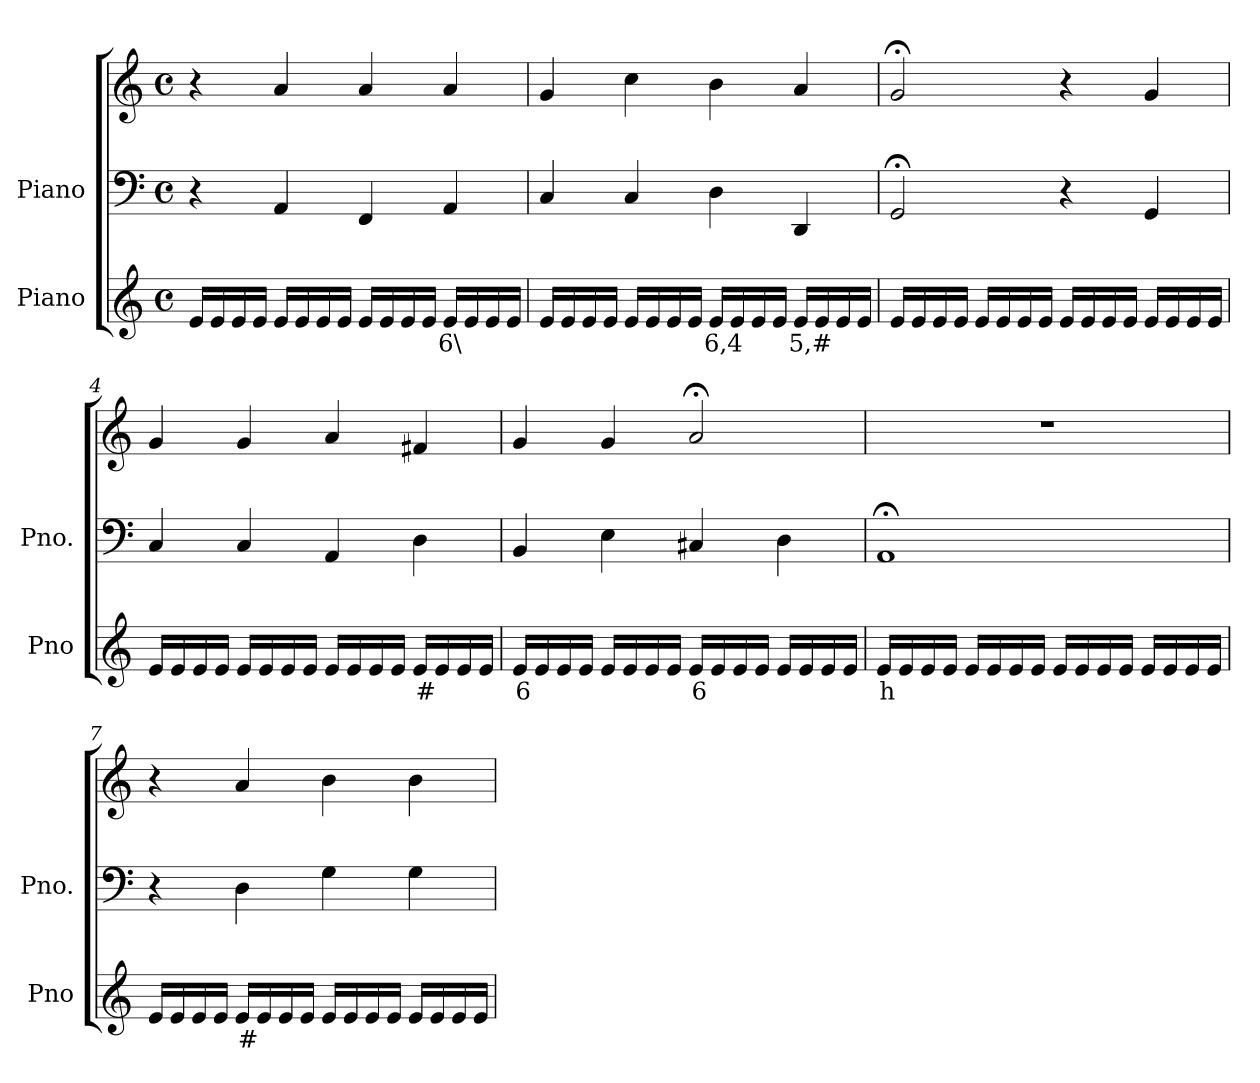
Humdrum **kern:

**kern	**text	**kern	**kern
*part2	*part2	*part1	*part1
*staff3	*staff3	*staff2	*staff1
*I"Piano	*	*I"Piano	*
*I'Pno	*	*I'Pno.	*
*clefG2	*	*clefF4	*clefG2
*k[]	*	*k[]	*k[]
*M4/4	*	*M4/4	*M4/4
*met(c)	*	*met(c)	*met(c)
=1	=1	=1	=1
16e/LL	.	4r	4r
16e/	.	.	.
16e/	.	.	.
16e/JJ	.	.	.
16e/LL	.	4AA/	4a/
16e/	.	.	.
16e/	.	.	.
16e/JJ	.	.	.
16e/LL	.	4FF/	4a/
16e/	.	.	.
16e/	.	.	.
16e/JJ	.	.	.
!	!LO:LY:b	!	!
16e/LL	6\	4AA/	4a/
16e/	.	.	.
16e/	.	.	.
16e/JJ	.	.	.
=2	=2	=2	=2
16e/LL	.	4C/	4g/
16e/	.	.	.
16e/	.	.	.
16e/JJ	.	.	.
16e/LL	.	4C/	4cc\
16e/	.	.	.
16e/	.	.	.
16e/JJ	.	.	.
!	!LO:LY:b	!	!
16e/LL	6,4	4D\	4b\
16e/	.	.	.
16e/	.	.	.
16e/JJ	.	.	.
!	!LO:LY:b	!	!
16e/LL	5,#	4DD/	4a/
16e/	.	.	.
16e/	.	.	.
16e/JJ	.	.	.
=3	=3	=3	=3
16e/LL	.	2GG;</	2g;</
16e/	.	.	.
16e/	.	.	.
16e/JJ	.	.	.
16e/LL	.	.	.
16e/	.	.	.
16e/	.	.	.
16e/JJ	.	.	.
16e/LL	.	4r	4r
16e/	.	.	.
16e/	.	.	.
16e/JJ	.	.	.
16e/LL	.	4GG/	4g/
16e/	.	.	.
16e/	.	.	.
16e/JJ	.	.	.
=4	=4	=4	=4
16e/LL	.	4C/	4g/
16e/	.	.	.
16e/	.	.	.
16e/JJ	.	.	.
16e/LL	.	4C/	4g/
16e/	.	.	.
16e/	.	.	.
16e/JJ	.	.	.
16e/LL	.	4AA/	4a/
16e/	.	.	.
16e/	.	.	.
16e/JJ	.	.	.
!	!LO:LY:b	!	!
16e/LL	#	4D\	4f#X/
16e/	.	.	.
16e/	.	.	.
16e/JJ	.	.	.
=5	=5	=5	=5
!	!LO:LY:b	!	!
16e/LL	6	4BB/	4g/
16e/	.	.	.
16e/	.	.	.
16e/JJ	.	.	.
16e/LL	.	4E\	4g/
16e/	.	.	.
16e/	.	.	.
16e/JJ	.	.	.
!	!LO:LY:b	!	!
16e/LL	6	4C#X/	2a;</
16e/	.	.	.
16e/	.	.	.
16e/JJ	.	.	.
16e/LL	.	4D\	.
16e/	.	.	.
16e/	.	.	.
16e/JJ	.	.	.
=6	=6	=6	=6
!	!LO:LY:b	!	!
16e/LL	h	1AA;<	1r
16e/	.	.	.
16e/	.	.	.
16e/JJ	.	.	.
16e/LL	.	.	.
16e/	.	.	.
16e/	.	.	.
16e/JJ	.	.	.
16e/LL	.	.	.
16e/	.	.	.
16e/	.	.	.
16e/JJ	.	.	.
16e/LL	.	.	.
16e/	.	.	.
16e/	.	.	.
16e/JJ	.	.	.
=7	=7	=7	=7
16e/LL	.	4r	4r
16e/	.	.	.
16e/	.	.	.
16e/JJ	.	.	.
!	!LO:LY:b	!	!
16e/LL	#	4D\	4a/
16e/	.	.	.
16e/	.	.	.
16e/JJ	.	.	.
16e/LL	.	4G\	4b\
16e/	.	.	.
16e/	.	.	.
16e/JJ	.	.	.
16e/LL	.	4G\	4b\
16e/	.	.	.
16e/	.	.	.
16e/JJ	.	.	.
=	=	=	=
*-	*-	*-	*-
